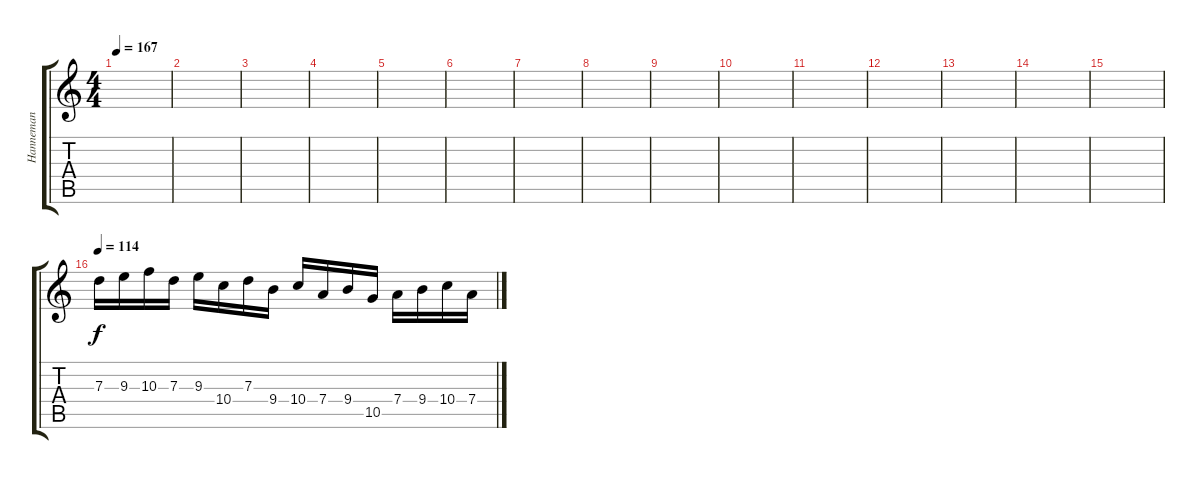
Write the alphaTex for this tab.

\track ("Hanneman" "Hanneman") {instrument distortionguitar}
\staff {score tabs}
\tuning (E4 B3 G3 D3 A2 E2) {hide}
\ts (4 4)
\tempo 167
\clef g2
\ks c
|
|
|
|
|
|
|
|
|
|
|
|
|
|
|
\tempo 114
7.3.16 9.3.16 10.3.16 7.3.16 9.3.16 10.4.16 7.3.16 9.4.16 10.4.16 7.4.16 9.4.16 10.5.16 7.4.16 9.4.16 10.4.16 7.4.16
